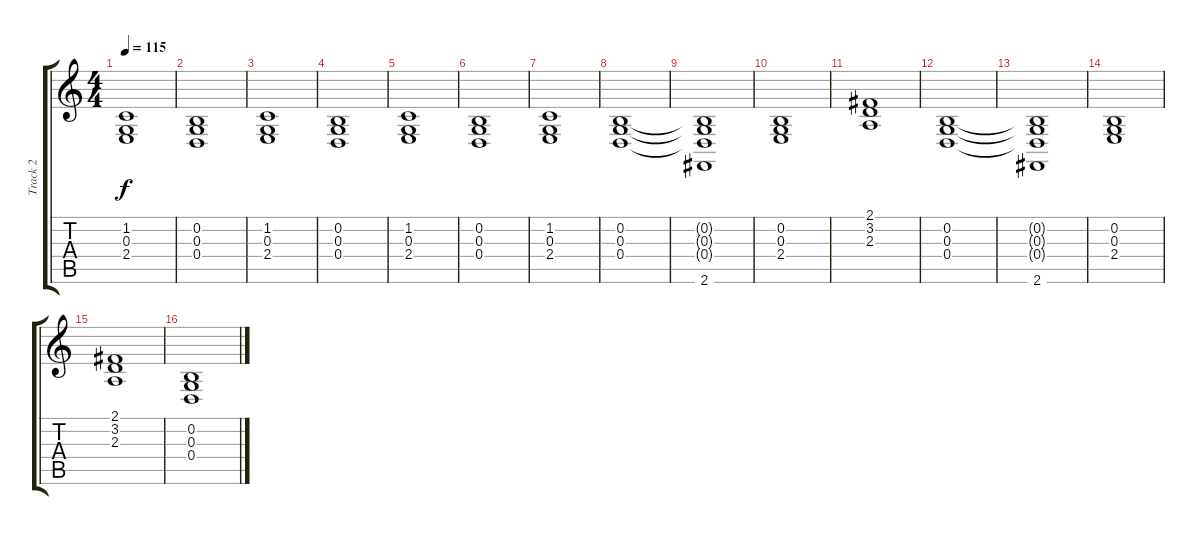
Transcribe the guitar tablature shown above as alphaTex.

\track ("Track 2" "Track 2") {instrument stringensemble1}
\staff {score tabs}
\tuning (E4 B3 G3 D3 A2 E2) {hide}
\ts (4 4)
\tempo 115
\clef g2
\ks c
(1.2 0.3 2.4).1{dy f} |
(0.2 0.3 0.4).1 |
(1.2 0.3 2.4).1 |
(0.2 0.3 0.4).1 |
(1.2 0.3 2.4).1 |
(0.2 0.3 0.4).1 |
(1.2 0.3 2.4).1 |
(0.2 0.3 0.4).1 |
(0.2{t} 0.3{t} 0.4{t} 2.6).1 |
(0.2 0.3 2.4).1 |
(2.1 3.2 2.3).1 |
(0.2 0.3 0.4).1 |
(0.2{t} 0.3{t} 0.4{t} 2.6).1 |
(0.2 0.3 2.4).1 |
(2.1 3.2 2.3).1 |
(0.2 0.3 0.4).1
